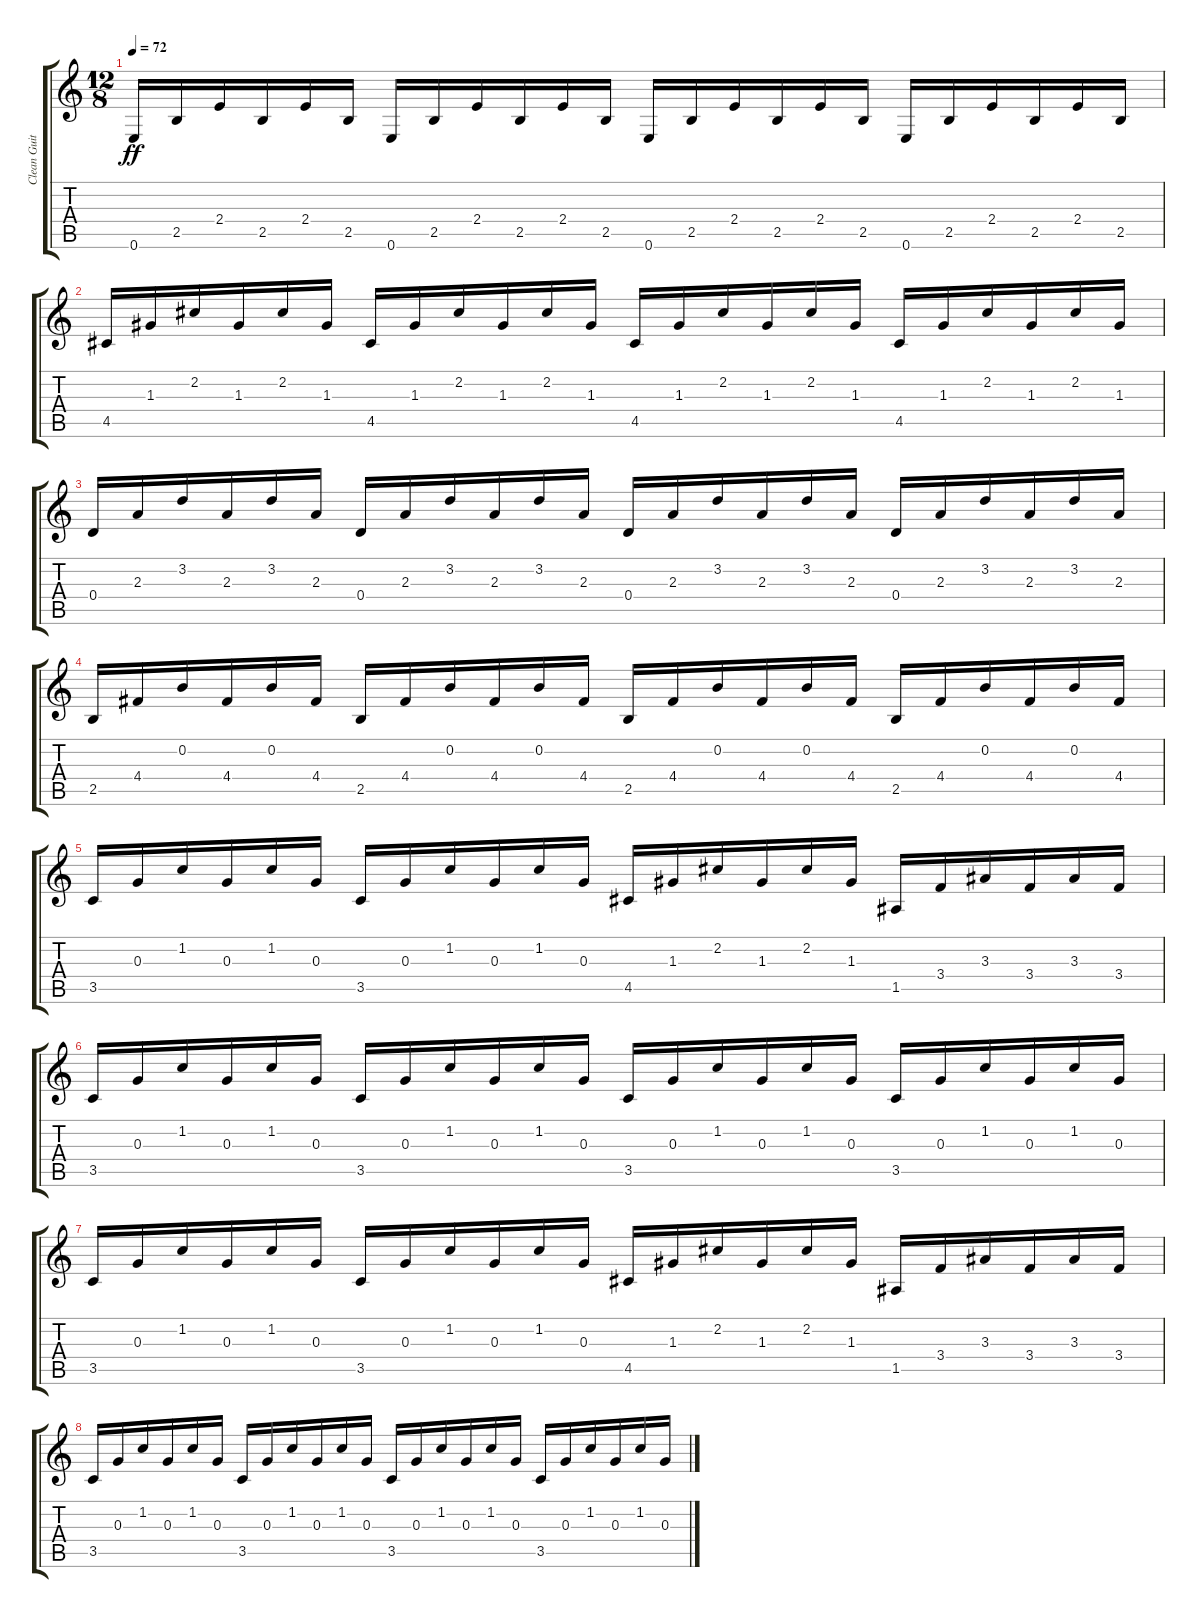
\track ("Clean Guitar 2" "Clean Guit") {instrument acousticguitarsteel}
\staff {score tabs}
\tuning (E4 B3 G3 D3 A2 E2) {hide}
\ts (12 8)
\tempo 72
\clef g2
\ks c
0.6.16{dy ff} 2.5.16 2.4.16 2.5.16 2.4.16 2.5.16 0.6.16 2.5.16 2.4.16 2.5.16 2.4.16 2.5.16 0.6.16 2.5.16 2.4.16 2.5.16 2.4.16 2.5.16 0.6.16 2.5.16 2.4.16 2.5.16 2.4.16 2.5.16 |
4.5.16 1.3.16 2.2.16 1.3.16 2.2.16 1.3.16 4.5.16 1.3.16 2.2.16 1.3.16 2.2.16 1.3.16 4.5.16 1.3.16 2.2.16 1.3.16 2.2.16 1.3.16 4.5.16 1.3.16 2.2.16 1.3.16 2.2.16 1.3.16 |
0.4.16 2.3.16 3.2.16 2.3.16 3.2.16 2.3.16 0.4.16 2.3.16 3.2.16 2.3.16 3.2.16 2.3.16 0.4.16 2.3.16 3.2.16 2.3.16 3.2.16 2.3.16 0.4.16 2.3.16 3.2.16 2.3.16 3.2.16 2.3.16 |
2.5.16 4.4.16 0.2.16 4.4.16 0.2.16 4.4.16 2.5.16 4.4.16 0.2.16 4.4.16 0.2.16 4.4.16 2.5.16 4.4.16 0.2.16 4.4.16 0.2.16 4.4.16 2.5.16 4.4.16 0.2.16 4.4.16 0.2.16 4.4.16 |
3.5.16 0.3.16 1.2.16 0.3.16 1.2.16 0.3.16 3.5.16 0.3.16 1.2.16 0.3.16 1.2.16 0.3.16 4.5.16 1.3.16 2.2.16 1.3.16 2.2.16 1.3.16 1.5.16 3.4.16 3.3.16 3.4.16 3.3.16 3.4.16 |
3.5.16 0.3.16 1.2.16 0.3.16 1.2.16 0.3.16 3.5.16 0.3.16 1.2.16 0.3.16 1.2.16 0.3.16 3.5.16 0.3.16 1.2.16 0.3.16 1.2.16 0.3.16 3.5.16 0.3.16 1.2.16 0.3.16 1.2.16 0.3.16 |
3.5.16 0.3.16 1.2.16 0.3.16 1.2.16 0.3.16 3.5.16 0.3.16 1.2.16 0.3.16 1.2.16 0.3.16 4.5.16 1.3.16 2.2.16 1.3.16 2.2.16 1.3.16 1.5.16 3.4.16 3.3.16 3.4.16 3.3.16 3.4.16 |
3.5.16 0.3.16 1.2.16 0.3.16 1.2.16 0.3.16 3.5.16 0.3.16 1.2.16 0.3.16 1.2.16 0.3.16 3.5.16 0.3.16 1.2.16 0.3.16 1.2.16 0.3.16 3.5.16 0.3.16 1.2.16 0.3.16 1.2.16 0.3.16
